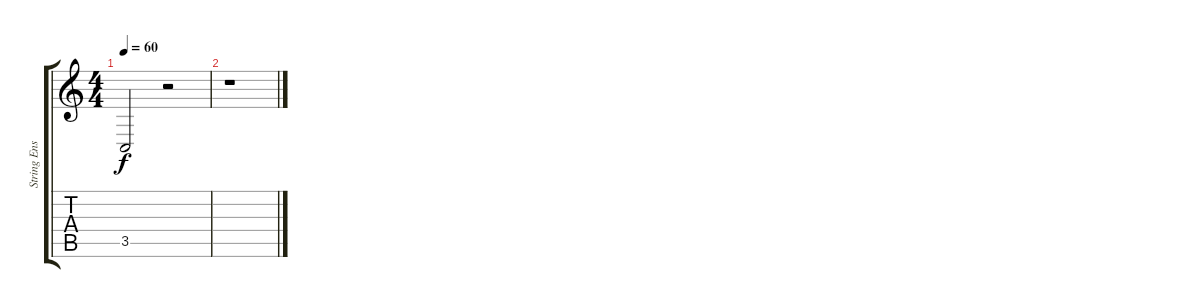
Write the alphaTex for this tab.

\track ("String Ensemble 2" "String Ens") {instrument stringensemble2}
\staff {score tabs}
\tuning (E4 B3 G3 D3 A2 E2) {hide}
\ts (4 4)
\tempo 60
\clef g2
\ks c
3.5{t}.2{dy f} r.2 |
r.1
